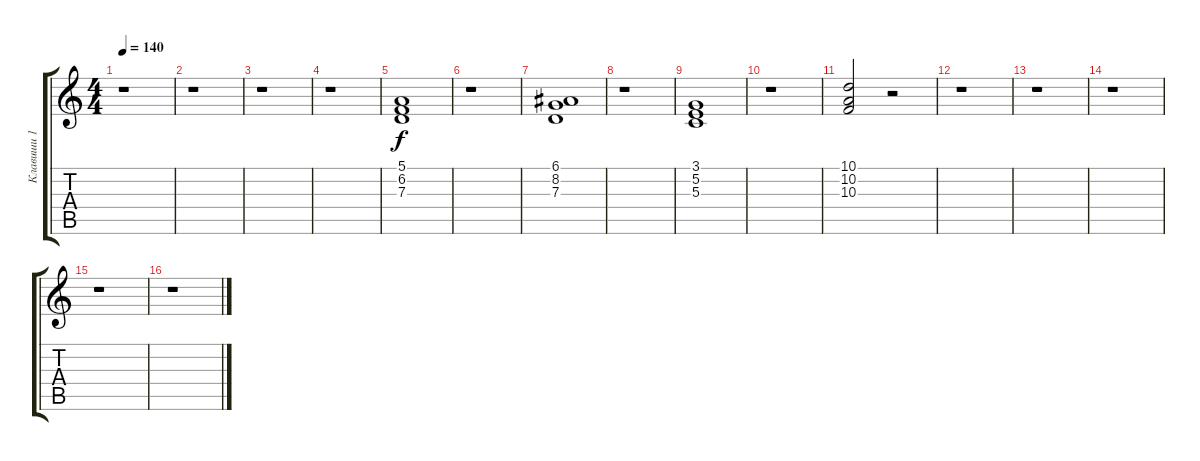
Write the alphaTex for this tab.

\track ("Клавиши 1" "Клавиши 1") {instrument choiraahs}
\staff {score tabs}
\tuning (E4 B3 G3 D3 A2 E2) {hide}
\ts (4 4)
\tempo 140
\clef g2
\ks c
r.1{dy f} |
r.1 |
r.1 |
r.1 |
(5.1 6.2 7.3).1{volume 11} |
r.1 |
(6.1 8.2 7.3).1 |
r.1 |
(3.1 5.2 5.3).1 |
r.1 |
(10.1 10.2 10.3).2 r.2 |
r.1 |
r.1 |
r.1 |
r.1 |
r.1
